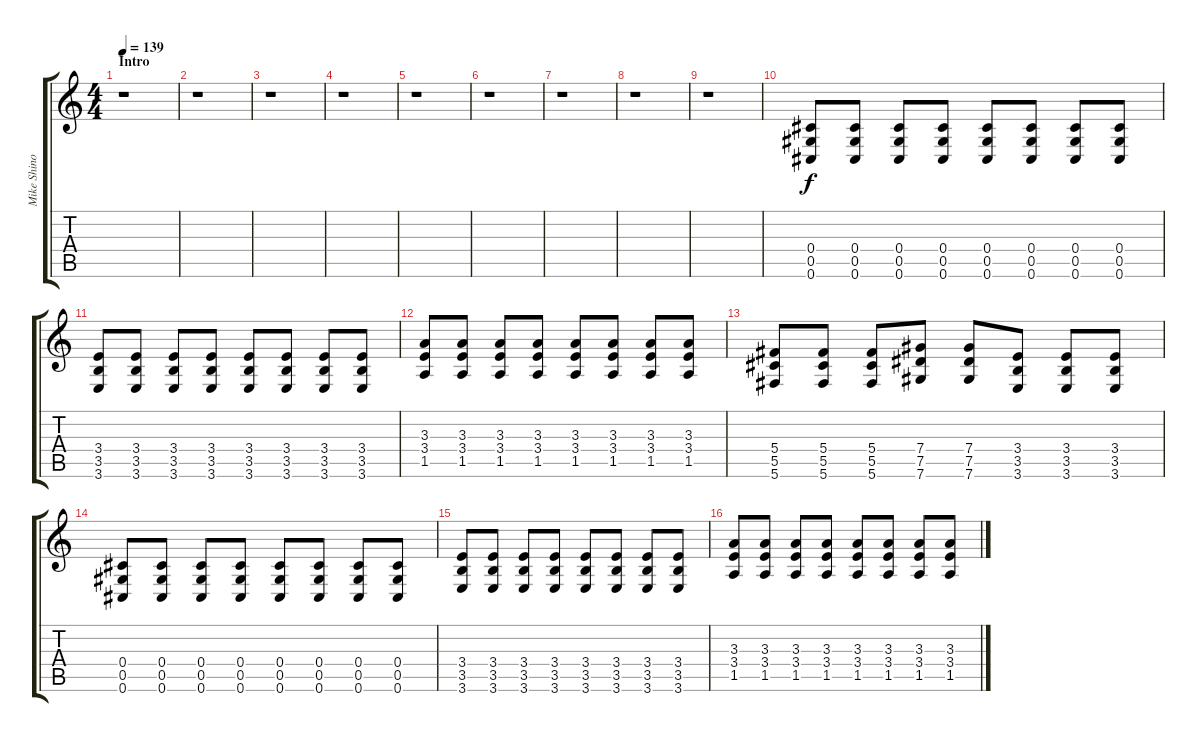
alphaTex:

\track ("Mike Shinoda " "Mike Shino") {instrument distortionguitar}
\staff {score tabs}
\tuning (Eb4 Bb3 Gb3 Db3 Ab2 Db2) {hide}
\ts (4 4)
\section ("" "Intro")
\tempo 139
\clef g2
\ks c
r.1{dy f instrument distortionguitar} |
r.1 |
r.1 |
r.1 |
r.1 |
r.1 |
r.1 |
r.1 |
r.1 |
(0.4 0.5 0.6).8 (0.4 0.5 0.6).8 (0.4 0.5 0.6).8 (0.4 0.5 0.6).8 (0.4 0.5 0.6).8 (0.4 0.5 0.6).8 (0.4 0.5 0.6).8 (0.4 0.5 0.6).8 |
(3.4 3.5 3.6).8 (3.4 3.5 3.6).8 (3.4 3.5 3.6).8 (3.4 3.5 3.6).8 (3.4 3.5 3.6).8 (3.4 3.5 3.6).8 (3.4 3.5 3.6).8 (3.4 3.5 3.6).8 |
(3.3 3.4 1.5).8 (3.3 3.4 1.5).8 (3.3 3.4 1.5).8 (3.3 3.4 1.5).8 (3.3 3.4 1.5).8 (3.3 3.4 1.5).8 (3.3 3.4 1.5).8 (3.3 3.4 1.5).8 |
(5.4 5.5 5.6).8 (5.4 5.5 5.6).8 (5.4 5.5 5.6).8 (7.4 7.5 7.6).8 (7.4 7.5 7.6).8 (3.4 3.5 3.6).8 (3.4 3.5 3.6).8 (3.4 3.5 3.6).8 |
(0.4 0.5 0.6).8 (0.4 0.5 0.6).8 (0.4 0.5 0.6).8 (0.4 0.5 0.6).8 (0.4 0.5 0.6).8 (0.4 0.5 0.6).8 (0.4 0.5 0.6).8 (0.4 0.5 0.6).8 |
(3.4 3.5 3.6).8 (3.4 3.5 3.6).8 (3.4 3.5 3.6).8 (3.4 3.5 3.6).8 (3.4 3.5 3.6).8 (3.4 3.5 3.6).8 (3.4 3.5 3.6).8 (3.4 3.5 3.6).8 |
(3.3 3.4 1.5).8 (3.3 3.4 1.5).8 (3.3 3.4 1.5).8 (3.3 3.4 1.5).8 (3.3 3.4 1.5).8 (3.3 3.4 1.5).8 (3.3 3.4 1.5).8 (3.3 3.4 1.5).8
